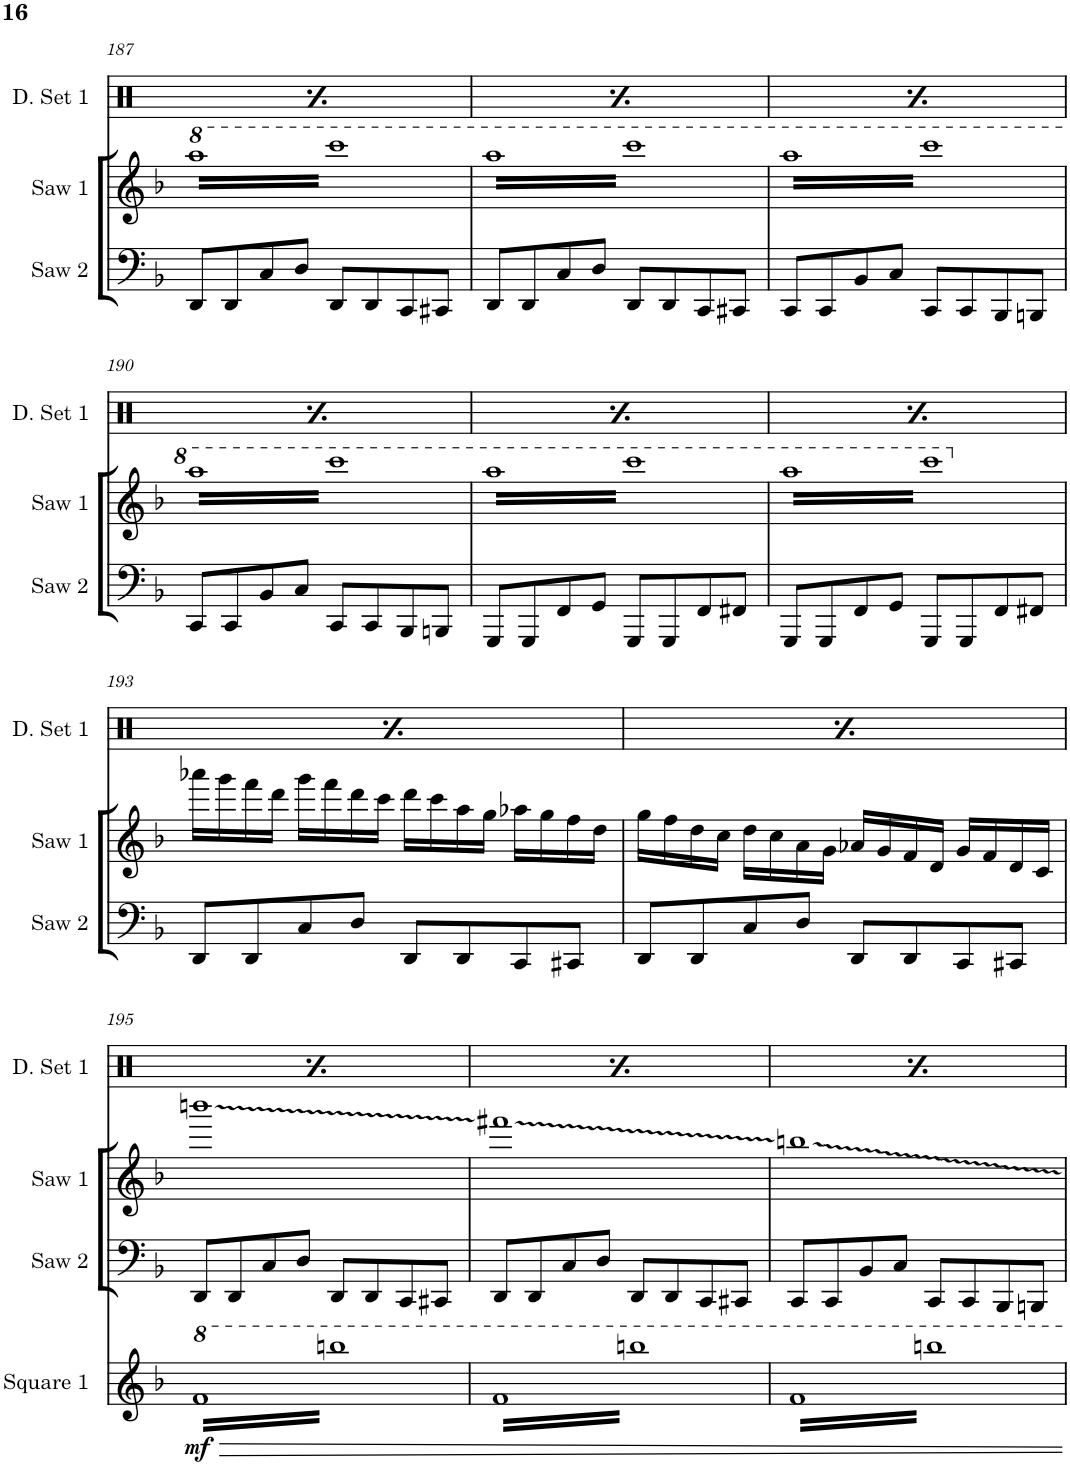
**kern	**dynam	**kern	**kern	**kern
*part4	*part4	*part3	*part2	*part1
*staff4	*staff4	*staff3	*staff2	*staff1
*I"Square Synthesizer 1	*	*I"Saw Synthesizer 2	*I"Saw Synthesizer 1	*I"Drumset 1
*I'Square 1	*	*I'Saw 2	*I'Saw 1	*I'D. Set 1
!!LO:PB:g=z
*clefG2	*	*clefF4	*clefG2	*clefX
*k[b-]	*	*k[b-]	*k[b-]	*k[]
*M4/4	*	*M4/4	*M4/4	*M4/4
*met(c)	*	*met(c)	*met(c)	*met(c)
*	*	*	*8va	*
=187	=187	=187	=187	=187
*	*	*	*tremolo	*
1r	.	8DD/L	32aaaLLL	8Rcc\L
.	.	.	32cccc	.
.	.	.	32aaa	.
.	.	.	32cccc	.
.	.	8DD/	32aaa	16Rcc\L
.	.	.	32cccc	.
.	.	.	32aaa	16Rcc\JJ
.	.	.	32cccc	.
.	.	8C/	32aaa	4Rcc/
.	.	.	32cccc	.
.	.	.	32aaa	.
.	.	.	32cccc	.
.	.	8D/J	32aaa	.
.	.	.	32cccc	.
.	.	.	32aaa	.
.	.	.	32cccc	.
.	.	8DD/L	32aaa	8Rcc\L
.	.	.	32cccc	.
.	.	.	32aaa	.
.	.	.	32cccc	.
.	.	8DD/	32aaa	16Rcc\L
.	.	.	32cccc	.
.	.	.	32aaa	16Rcc\JJ
.	.	.	32cccc	.
.	.	8CC/	32aaa	4Rcc/
.	.	.	32cccc	.
.	.	.	32aaa	.
.	.	.	32cccc	.
.	.	8CC#X/J	32aaa	.
.	.	.	32cccc	.
.	.	.	32aaa	.
.	.	.	32ccccJJJ	.
=188	=188	=188	=188	=188
1r	.	8DD/L	32aaaLLL	8Rcc\L
.	.	.	32cccc	.
.	.	.	32aaa	.
.	.	.	32cccc	.
.	.	8DD/	32aaa	16Rcc\L
.	.	.	32cccc	.
.	.	.	32aaa	16Rcc\JJ
.	.	.	32cccc	.
.	.	8C/	32aaa	4Rcc/
.	.	.	32cccc	.
.	.	.	32aaa	.
.	.	.	32cccc	.
.	.	8D/J	32aaa	.
.	.	.	32cccc	.
.	.	.	32aaa	.
.	.	.	32cccc	.
.	.	8DD/L	32aaa	8Rcc\L
.	.	.	32cccc	.
.	.	.	32aaa	.
.	.	.	32cccc	.
.	.	8DD/	32aaa	16Rcc\L
.	.	.	32cccc	.
.	.	.	32aaa	16Rcc\JJ
.	.	.	32cccc	.
.	.	8CC/	32aaa	4Rcc/
.	.	.	32cccc	.
.	.	.	32aaa	.
.	.	.	32cccc	.
.	.	8CC#X/J	32aaa	.
.	.	.	32cccc	.
.	.	.	32aaa	.
.	.	.	32ccccJJJ	.
=189	=189	=189	=189	=189
1r	.	8CC/L	32aaaLLL	8Rcc\L
.	.	.	32cccc	.
.	.	.	32aaa	.
.	.	.	32cccc	.
.	.	8CC/	32aaa	16Rcc\L
.	.	.	32cccc	.
.	.	.	32aaa	16Rcc\JJ
.	.	.	32cccc	.
.	.	8BB-/	32aaa	4Rcc/
.	.	.	32cccc	.
.	.	.	32aaa	.
.	.	.	32cccc	.
.	.	8C/J	32aaa	.
.	.	.	32cccc	.
.	.	.	32aaa	.
.	.	.	32cccc	.
.	.	8CC/L	32aaa	8Rcc\L
.	.	.	32cccc	.
.	.	.	32aaa	.
.	.	.	32cccc	.
.	.	8CC/	32aaa	16Rcc\L
.	.	.	32cccc	.
.	.	.	32aaa	16Rcc\JJ
.	.	.	32cccc	.
.	.	8BBB-/	32aaa	4Rcc/
.	.	.	32cccc	.
.	.	.	32aaa	.
.	.	.	32cccc	.
.	.	8BBBn/J	32aaa	.
.	.	.	32cccc	.
.	.	.	32aaa	.
.	.	.	32ccccJJJ	.
!!LO:LB:g=z
=190	=190	=190	=190	=190
1r	.	8CC/L	32aaaLLL	8Rcc\L
.	.	.	32cccc	.
.	.	.	32aaa	.
.	.	.	32cccc	.
.	.	8CC/	32aaa	16Rcc\L
.	.	.	32cccc	.
.	.	.	32aaa	16Rcc\JJ
.	.	.	32cccc	.
.	.	8BB-/	32aaa	4Rcc/
.	.	.	32cccc	.
.	.	.	32aaa	.
.	.	.	32cccc	.
.	.	8C/J	32aaa	.
.	.	.	32cccc	.
.	.	.	32aaa	.
.	.	.	32cccc	.
.	.	8CC/L	32aaa	8Rcc\L
.	.	.	32cccc	.
.	.	.	32aaa	.
.	.	.	32cccc	.
.	.	8CC/	32aaa	16Rcc\L
.	.	.	32cccc	.
.	.	.	32aaa	16Rcc\JJ
.	.	.	32cccc	.
.	.	8BBB-/	32aaa	4Rcc/
.	.	.	32cccc	.
.	.	.	32aaa	.
.	.	.	32cccc	.
.	.	8BBBn/J	32aaa	.
.	.	.	32cccc	.
.	.	.	32aaa	.
.	.	.	32ccccJJJ	.
=191	=191	=191	=191	=191
1r	.	8GGG/L	32aaaLLL	8Rcc\L
.	.	.	32cccc	.
.	.	.	32aaa	.
.	.	.	32cccc	.
.	.	8GGG/	32aaa	16Rcc\L
.	.	.	32cccc	.
.	.	.	32aaa	16Rcc\JJ
.	.	.	32cccc	.
.	.	8FF/	32aaa	4Rcc/
.	.	.	32cccc	.
.	.	.	32aaa	.
.	.	.	32cccc	.
.	.	8GG/J	32aaa	.
.	.	.	32cccc	.
.	.	.	32aaa	.
.	.	.	32cccc	.
.	.	8GGG/L	32aaa	8Rcc\L
.	.	.	32cccc	.
.	.	.	32aaa	.
.	.	.	32cccc	.
.	.	8GGG/	32aaa	16Rcc\L
.	.	.	32cccc	.
.	.	.	32aaa	16Rcc\JJ
.	.	.	32cccc	.
.	.	8FF/	32aaa	4Rcc/
.	.	.	32cccc	.
.	.	.	32aaa	.
.	.	.	32cccc	.
.	.	8FF#X/J	32aaa	.
.	.	.	32cccc	.
.	.	.	32aaa	.
.	.	.	32ccccJJJ	.
=192	=192	=192	=192	=192
1r	.	8GGG/L	32aaaLLL	8Rcc\L
.	.	.	32cccc	.
.	.	.	32aaa	.
.	.	.	32cccc	.
.	.	8GGG/	32aaa	16Rcc\L
.	.	.	32cccc	.
.	.	.	32aaa	16Rcc\JJ
.	.	.	32cccc	.
.	.	8FF/	32aaa	4Rcc/
.	.	.	32cccc	.
.	.	.	32aaa	.
.	.	.	32cccc	.
.	.	8GG/J	32aaa	.
.	.	.	32cccc	.
.	.	.	32aaa	.
.	.	.	32cccc	.
.	.	8GGG/L	32aaa	8Rcc\L
.	.	.	32cccc	.
.	.	.	32aaa	.
.	.	.	32cccc	.
.	.	8GGG/	32aaa	16Rcc\L
.	.	.	32cccc	.
.	.	.	32aaa	16Rcc\JJ
.	.	.	32cccc	.
.	.	8FF/	32aaa	4Rcc/
.	.	.	32cccc	.
.	.	.	32aaa	.
.	.	.	32cccc	.
.	.	8FF#X/J	32aaa	.
.	.	.	32cccc	.
.	.	.	32aaa	.
.	.	.	32ccccJJJ	.
*	*	*	*Xtremolo	*
!!LO:LB:g=z
=193	=193	=193	=193	=193
*	*	*	*X8va	*
1r	.	8DD/L	16aaa-X\LL	8Rcc\L
.	.	.	.	.
.	.	.	16ggg\	.
.	.	.	.	.
.	.	8DD/	16fff\	16Rcc\L
.	.	.	.	.
.	.	.	16ddd\JJ	16Rcc\JJ
.	.	.	.	.
.	.	8C/	16ggg\LL	4Rcc/
.	.	.	.	.
.	.	.	16fff\	.
.	.	.	.	.
.	.	8D/J	16ddd\	.
.	.	.	.	.
.	.	.	16ccc\JJ	.
.	.	.	.	.
.	.	8DD/L	16ddd\LL	8Rcc\L
.	.	.	16ccc\	.
.	.	8DD/	16aa\	16Rcc\L
.	.	.	16gg\JJ	16Rcc\JJ
.	.	8CC/	16aa-X\LL	4Rcc/
.	.	.	16gg\	.
.	.	8CC#X/J	16ff\	.
.	.	.	16dd\JJ	.
=194	=194	=194	=194	=194
1r	.	8DD/L	16gg\LL	8Rcc\L
.	.	.	16ff\	.
.	.	8DD/	16dd\	16Rcc\L
.	.	.	16cc\JJ	16Rcc\JJ
.	.	8C/	16dd\LL	4Rcc/
.	.	.	16cc\	.
.	.	8D/J	16a\	.
.	.	.	16g\JJ	.
.	.	8DD/L	16a-X/LL	8Rcc\L
.	.	.	16g/	.
.	.	8DD/	16f/	16Rcc\L
.	.	.	16d/JJ	16Rcc\JJ
.	.	8CC/	16g/LL	4Rcc/
.	.	.	16f/	.
.	.	8CC#X/J	16d/	.
.	.	.	16c/JJ	.
!!LO:LB:g=z
=195	=195	=195	=195	=195
!	!LO:DY:b	!	!	!
*tremolo	*	*	*	*
32ffLLL	mf	8DD/L	1bbbn	8Rcc\L
32bbbn	.	.	.	.
32ff	.	.	.	.
32bbbn	.	.	.	.
32ff	.	8DD/	.	16Rcc\L
32bbbn	.	.	.	.
32ff	.	.	.	16Rcc\JJ
32bbbn	.	.	.	.
32ff	.	8C/	.	4Rcc/
32bbbn	.	.	.	.
32ff	.	.	.	.
32bbbn	.	.	.	.
32ff	.	8D/J	.	.
32bbbn	.	.	.	.
32ff	.	.	.	.
32bbbn	.	.	.	.
32ff	.	8DD/L	.	8Rcc\L
32bbbn	.	.	.	.
32ff	.	.	.	.
32bbbn	.	.	.	.
32ff	.	8DD/	.	16Rcc\L
32bbbn	.	.	.	.
32ff	.	.	.	16Rcc\JJ
32bbbn	.	.	.	.
32ff	.	8CC/	.	4Rcc/
32bbbn	.	.	.	.
32ff	.	.	.	.
32bbbn	.	.	.	.
32ff	.	8CC#X/J	.	.
32bbbn	.	.	.	.
32ff	.	.	.	.
32bbbnJJJ	.	.	.	.
=196	=196	=196	=196	=196
32ffLLL	.	8DD/L	1fff#X	8Rcc\L
32bbbn	.	.	.	.
32ff	.	.	.	.
32bbbn	.	.	.	.
32ff	.	8DD/	.	16Rcc\L
32bbbn	.	.	.	.
32ff	.	.	.	16Rcc\JJ
32bbbn	.	.	.	.
32ff	.	8C/	.	4Rcc/
32bbbn	.	.	.	.
32ff	.	.	.	.
32bbbn	.	.	.	.
32ff	.	8D/J	.	.
32bbbn	.	.	.	.
32ff	.	.	.	.
32bbbn	.	.	.	.
32ff	.	8DD/L	.	8Rcc\L
32bbbn	.	.	.	.
32ff	.	.	.	.
32bbbn	.	.	.	.
32ff	.	8DD/	.	16Rcc\L
32bbbn	.	.	.	.
32ff	.	.	.	16Rcc\JJ
32bbbn	.	.	.	.
32ff	.	8CC/	.	4Rcc/
32bbbn	.	.	.	.
32ff	.	.	.	.
32bbbn	.	.	.	.
32ff	.	8CC#X/J	.	.
32bbbn	.	.	.	.
32ff	.	.	.	.
32bbbnJJJ	.	.	.	.
=197	=197	=197	=197	=197
32ffLLL	.	8CC/L	1bbn	8Rcc\L
32bbbn	.	.	.	.
32ff	.	.	.	.
32bbbn	.	.	.	.
32ff	.	8CC/	.	16Rcc\L
32bbbn	.	.	.	.
32ff	.	.	.	16Rcc\JJ
32bbbn	.	.	.	.
32ff	.	8BB-/	.	4Rcc/
32bbbn	.	.	.	.
32ff	.	.	.	.
32bbbn	.	.	.	.
32ff	.	8C/J	.	.
32bbbn	.	.	.	.
32ff	.	.	.	.
32bbbn	.	.	.	.
32ff	.	8CC/L	.	8Rcc\L
32bbbn	.	.	.	.
32ff	.	.	.	.
32bbbn	.	.	.	.
32ff	.	8CC/	.	16Rcc\L
32bbbn	.	.	.	.
32ff	.	.	.	16Rcc\JJ
32bbbn	.	.	.	.
32ff	.	8BBB-/	.	4Rcc/
32bbbn	.	.	.	.
32ff	.	.	.	.
32bbbn	.	.	.	.
32ff	.	8BBBn/J	.	.
32bbbn	.	.	.	.
32ff	.	.	.	.
32bbbnJJJ	.	.	.	.
*Xtremolo	*	*	*	*
.	.	.	.	.
.	.	.	.	.
.	.	.	.	.
.	.	.	.	.
.	.	.	.	.
.	.	.	.	.
.	.	.	.	.
.	.	.	.	.
.	.	.	.	.
.	.	.	.	.
.	.	.	.	.
.	.	.	.	.
.	.	.	.	.
.	.	.	.	.
.	.	.	.	.
.	.	.	.	.
=	=	=	=	=
*-	*-	*-	*-	*-
